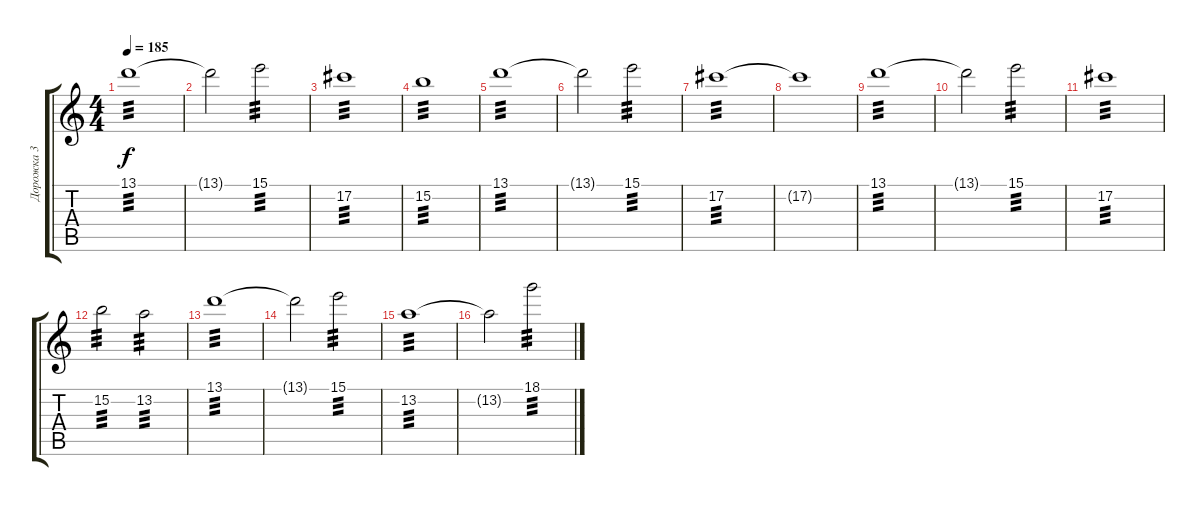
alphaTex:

\track ("Дорожка 3" "Дорожка 3") {instrument distortionguitar}
\staff {score tabs}
\tuning (Db4 Ab3 E3 B2 Gb2 B1) {hide}
\ts (4 4)
\tempo 185
\clef g2
\ks c
13.1.1{tp 3 dy f} |
13.1{t}.2 15.1.2{tp 3} |
17.2.1{tp 3} |
15.2.1{tp 3} |
13.1.1{tp 3} |
13.1{t}.2 15.1.2{tp 3} |
17.2.1{tp 3} |
17.2{t}.1 |
13.1.1{tp 3} |
13.1{t}.2 15.1.2{tp 3} |
17.2.1{tp 3} |
15.2.2{tp 3} 13.2.2{tp 3} |
13.1.1{tp 3} |
13.1{t}.2 15.1.2{tp 3} |
13.2.1{tp 3} |
13.2{t}.2 18.1.2{tp 3}
